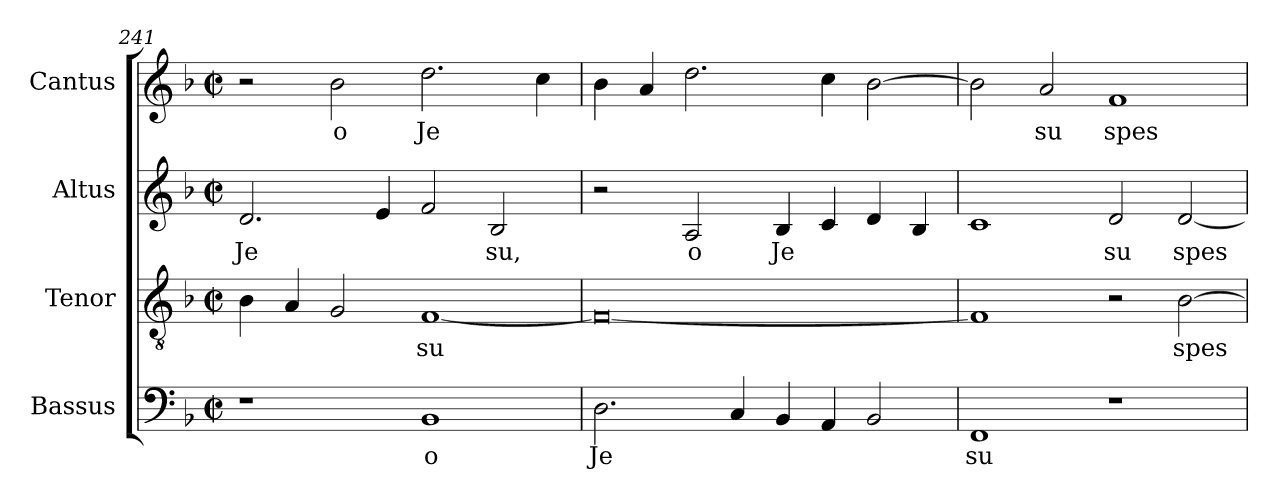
**kern	**text	**kern	**text	**kern	**text	**kern	**text
*part4	*part4	*part3	*part3	*part2	*part2	*part1	*part1
*staff4	*staff4	*staff3	*staff3	*staff2	*staff2	*staff1	*staff1
*I"Bassus	*	*I"Tenor	*	*I"Altus	*	*I"Cantus	*
*I'Bassus	*	*I'Tenor	*	*I'Altus	*	*I'Cantus	*
*clefF4	*	*clefGv2	*	*clefG2	*	*clefG2	*
*k[b-]	*	*k[b-]	*	*k[b-]	*	*k[b-]	*
*F:	*	*F:	*	*F:	*	*F:	*
*M2/2	*	*M2/2	*	*M2/2	*	*M2/2	*
*met(c|)	*	*met(c|)	*	*met(c|)	*	*met(c|)	*
=241	=241	=241	=241	=241	=241	=241	=241
!	!	!	!LO:LY:b:cj	!	!LO:LY:b:cj	!	!
1r	.	4B-\	.	2.d/	Je	2r	.
!	!	!	!LO:LY:b:cj	!	!	!	!
.	.	4A/	.	.	.	.	.
!	!	!	!LO:LY:b:cj	!	!	!	!LO:LY:b:cj
.	.	2G/	.	.	.	2b-\	o
!	!	!	!	!	!LO:LY:b:cj	!	!
.	.	.	.	4e/	.	.	.
!	!LO:LY:b:cj	!	!LO:LY:b:cj	!	!LO:LY:b:cj	!	!LO:LY:b:cj
1BB-	o	[<1F	su	2f/	.	2.dd\	Je
!	!	!	!	!	!LO:LY:b:cj	!	!
.	.	.	.	2B-/	su,	.	.
!	!	!	!	!	!	!	!LO:LY:b:cj
.	.	.	.	.	.	4cc\	.
=242	=242	=242	=242	=242	=242	=242	=242
!	!LO:LY:b:cj	!	!LO:LY:b:cj	!	!	!	!LO:LY:b:cj
2.D\	Je	0F_<	.	2r	.	4b-\	.
!	!	!	!	!	!	!	!LO:LY:b:cj
.	.	.	.	.	.	4a/	.
!	!	!	!	!	!LO:LY:b:cj	!	!LO:LY:b:cj
.	.	.	.	2A/	o	2.dd\	.
!	!LO:LY:b:cj	!	!	!	!	!	!
4C/	.	.	.	.	.	.	.
!	!LO:LY:b:cj	!	!	!	!LO:LY:b:cj	!	!
4BB-/	.	.	.	4B-/	Je	.	.
!	!LO:LY:b:cj	!	!	!	!LO:LY:b:cj	!	!LO:LY:b:cj
4AA/	.	.	.	4c/	.	4cc\	.
!	!LO:LY:b:cj	!	!	!	!LO:LY:b:cj	!	!LO:LY:b:cj
2BB-/	.	.	.	4d/	.	[>2b-\	.
!	!	!	!	!	!LO:LY:b:cj	!	!
.	.	.	.	4B-/	.	.	.
=243	=243	=243	=243	=243	=243	=243	=243
!	!LO:LY:b:cj	!	!LO:LY:b:cj	!	!LO:LY:b:cj	!	!LO:LY:b:cj
1FF	su	1F]	.	1c	.	2b-\]	.
!	!	!	!	!	!	!	!LO:LY:b:cj
.	.	.	.	.	.	2a/	su
!	!	!	!	!	!LO:LY:b:cj	!	!LO:LY:b:cj
1r	.	2r	.	2d/	su	1f	spes
!	!	!	!LO:LY:b:cj	!	!LO:LY:b:cj	!	!
.	.	[>2B-\	spes	[<2d/	spes	.	.
=	=	=	=	=	=	=	=
*-	*-	*-	*-	*-	*-	*-	*-
